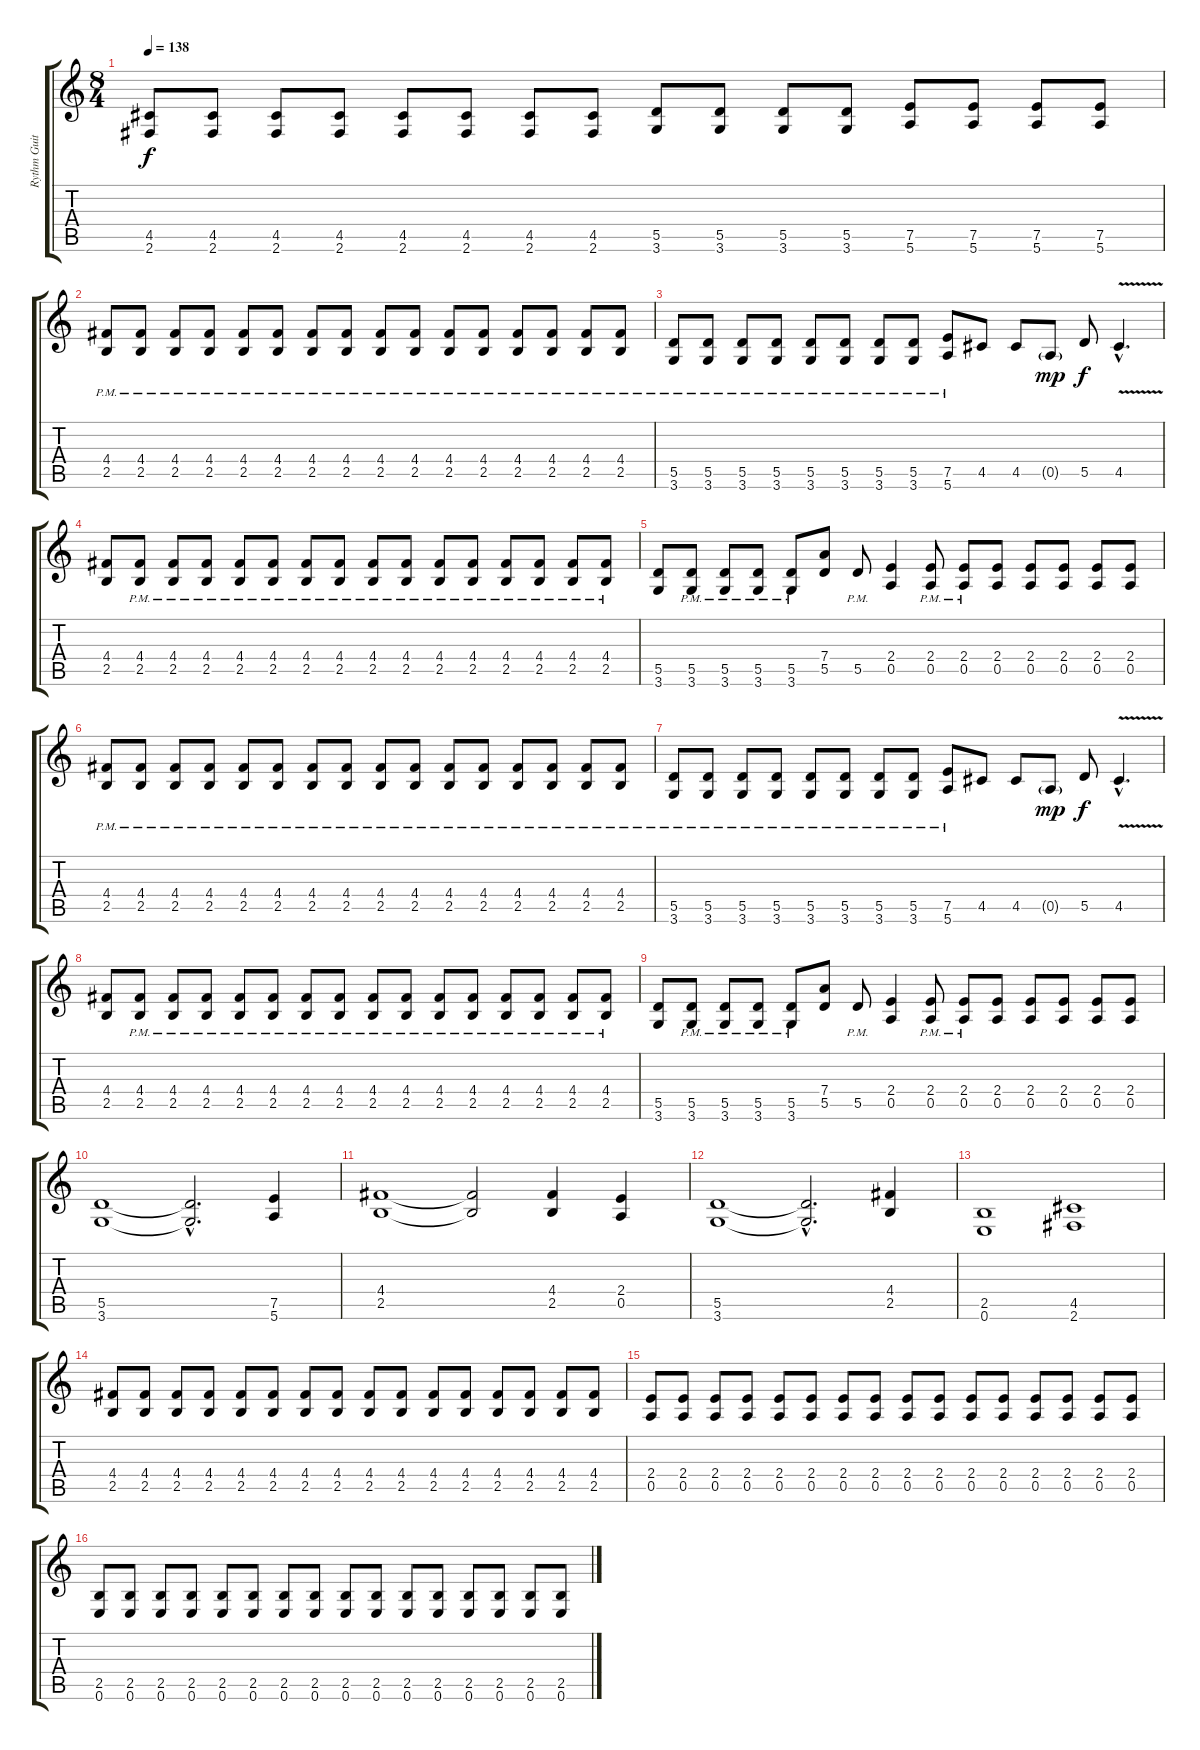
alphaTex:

\track ("Rythm Guitar" "Rythm Guit") {instrument distortionguitar}
\staff {score tabs}
\tuning (E4 B3 G3 D3 A2 E2) {hide}
\ts (8 4)
\tempo 138
\clef g2
\ks c
(4.5 2.6).8{dy f} (4.5 2.6).8 (4.5 2.6).8 (4.5 2.6).8 (4.5 2.6).8 (4.5 2.6).8 (4.5 2.6).8 (4.5 2.6).8 (5.5 3.6).8 (5.5 3.6).8 (5.5 3.6).8 (5.5 3.6).8 (7.5 5.6).8 (7.5 5.6).8 (7.5 5.6).8 (7.5 5.6).8 |
(4.4{pm} 2.5{pm}).8 (4.4{pm} 2.5{pm}).8 (4.4{pm} 2.5{pm}).8 (4.4{pm} 2.5{pm}).8 (4.4{pm} 2.5{pm}).8 (4.4{pm} 2.5{pm}).8 (4.4{pm} 2.5{pm}).8 (4.4{pm} 2.5{pm}).8 (4.4{pm} 2.5{pm}).8 (4.4{pm} 2.5{pm}).8 (4.4{pm} 2.5{pm}).8 (4.4{pm} 2.5{pm}).8 (4.4{pm} 2.5{pm}).8 (4.4{pm} 2.5{pm}).8 (4.4{pm} 2.5{pm}).8 (4.4{pm} 2.5{pm}).8 |
(5.5{pm} 3.6{pm}).8 (5.5{pm} 3.6{pm}).8 (5.5{pm} 3.6{pm}).8 (5.5{pm} 3.6{pm}).8 (5.5{pm} 3.6{pm}).8 (5.5{pm} 3.6{pm}).8 (5.5{pm} 3.6{pm}).8 (5.5{pm} 3.6{pm}).8 (7.5{pm} 5.6{pm}).8 4.5.8 4.5.8 0.5{g}.8{dy mp} 5.5.8{dy f} 4.5{v hac}.4{d} |
(4.4 2.5).8 (4.4{pm} 2.5{pm}).8 (4.4{pm} 2.5{pm}).8 (4.4{pm} 2.5{pm}).8 (4.4{pm} 2.5{pm}).8 (4.4{pm} 2.5{pm}).8 (4.4{pm} 2.5{pm}).8 (4.4{pm} 2.5{pm}).8 (4.4{pm} 2.5{pm}).8 (4.4{pm} 2.5{pm}).8 (4.4{pm} 2.5{pm}).8 (4.4{pm} 2.5{pm}).8 (4.4{pm} 2.5{pm}).8 (4.4{pm} 2.5{pm}).8 (4.4{pm} 2.5{pm}).8 (4.4{pm} 2.5{pm}).8 |
(5.5 3.6).8 (5.5{pm} 3.6{pm}).8 (5.5{pm} 3.6{pm}).8 (5.5{pm} 3.6{pm}).8 (5.5{pm} 3.6{pm}).8 (7.4 5.5).8 5.5{pm}.8 (2.4 0.5).4 (2.4{pm} 0.5{pm}).8 (2.4{pm} 0.5{pm}).8 (2.4 0.5).8 (2.4 0.5).8 (2.4 0.5).8 (2.4 0.5).8 (2.4 0.5).8 |
(4.4{pm} 2.5{pm}).8 (4.4{pm} 2.5{pm}).8 (4.4{pm} 2.5{pm}).8 (4.4{pm} 2.5{pm}).8 (4.4{pm} 2.5{pm}).8 (4.4{pm} 2.5{pm}).8 (4.4{pm} 2.5{pm}).8 (4.4{pm} 2.5{pm}).8 (4.4{pm} 2.5{pm}).8 (4.4{pm} 2.5{pm}).8 (4.4{pm} 2.5{pm}).8 (4.4{pm} 2.5{pm}).8 (4.4{pm} 2.5{pm}).8 (4.4{pm} 2.5{pm}).8 (4.4{pm} 2.5{pm}).8 (4.4{pm} 2.5{pm}).8 |
(5.5{pm} 3.6{pm}).8 (5.5{pm} 3.6{pm}).8 (5.5{pm} 3.6{pm}).8 (5.5{pm} 3.6{pm}).8 (5.5{pm} 3.6{pm}).8 (5.5{pm} 3.6{pm}).8 (5.5{pm} 3.6{pm}).8 (5.5{pm} 3.6{pm}).8 (7.5{pm} 5.6{pm}).8 4.5.8 4.5.8 0.5{g}.8{dy mp} 5.5.8{dy f} 4.5{v hac}.4{d} |
(4.4 2.5).8 (4.4{pm} 2.5{pm}).8 (4.4{pm} 2.5{pm}).8 (4.4{pm} 2.5{pm}).8 (4.4{pm} 2.5{pm}).8 (4.4{pm} 2.5{pm}).8 (4.4{pm} 2.5{pm}).8 (4.4{pm} 2.5{pm}).8 (4.4{pm} 2.5{pm}).8 (4.4{pm} 2.5{pm}).8 (4.4{pm} 2.5{pm}).8 (4.4{pm} 2.5{pm}).8 (4.4{pm} 2.5{pm}).8 (4.4{pm} 2.5{pm}).8 (4.4{pm} 2.5{pm}).8 (4.4{pm} 2.5{pm}).8 |
(5.5 3.6).8 (5.5{pm} 3.6{pm}).8 (5.5{pm} 3.6{pm}).8 (5.5{pm} 3.6{pm}).8 (5.5{pm} 3.6{pm}).8 (7.4 5.5).8 5.5{pm}.8 (2.4 0.5).4 (2.4{pm} 0.5{pm}).8 (2.4{pm} 0.5{pm}).8 (2.4 0.5).8 (2.4 0.5).8 (2.4 0.5).8 (2.4 0.5).8 (2.4 0.5).8 |
(5.5 3.6).1 (5.5{hac t} 3.6{hac t}).2{d} (7.5 5.6).4 |
(4.4 2.5).1 (4.4{t} 2.5{t}).2 (4.4 2.5).4 (2.4 0.5).4 |
(5.5 3.6).1 (5.5{hac t} 3.6{hac t}).2{d} (4.4 2.5).4 |
(2.5 0.6).1 (4.5 2.6).1 |
(4.4 2.5).8 (4.4 2.5).8 (4.4 2.5).8 (4.4 2.5).8 (4.4 2.5).8 (4.4 2.5).8 (4.4 2.5).8 (4.4 2.5).8 (4.4 2.5).8 (4.4 2.5).8 (4.4 2.5).8 (4.4 2.5).8 (4.4 2.5).8 (4.4 2.5).8 (4.4 2.5).8 (4.4 2.5).8 |
(2.4 0.5).8 (2.4 0.5).8 (2.4 0.5).8 (2.4 0.5).8 (2.4 0.5).8 (2.4 0.5).8 (2.4 0.5).8 (2.4 0.5).8 (2.4 0.5).8 (2.4 0.5).8 (2.4 0.5).8 (2.4 0.5).8 (2.4 0.5).8 (2.4 0.5).8 (2.4 0.5).8 (2.4 0.5).8 |
(2.5 0.6).8 (2.5 0.6).8 (2.5 0.6).8 (2.5 0.6).8 (2.5 0.6).8 (2.5 0.6).8 (2.5 0.6).8 (2.5 0.6).8 (2.5 0.6).8 (2.5 0.6).8 (2.5 0.6).8 (2.5 0.6).8 (2.5 0.6).8 (2.5 0.6).8 (2.5 0.6).8 (2.5 0.6).8
